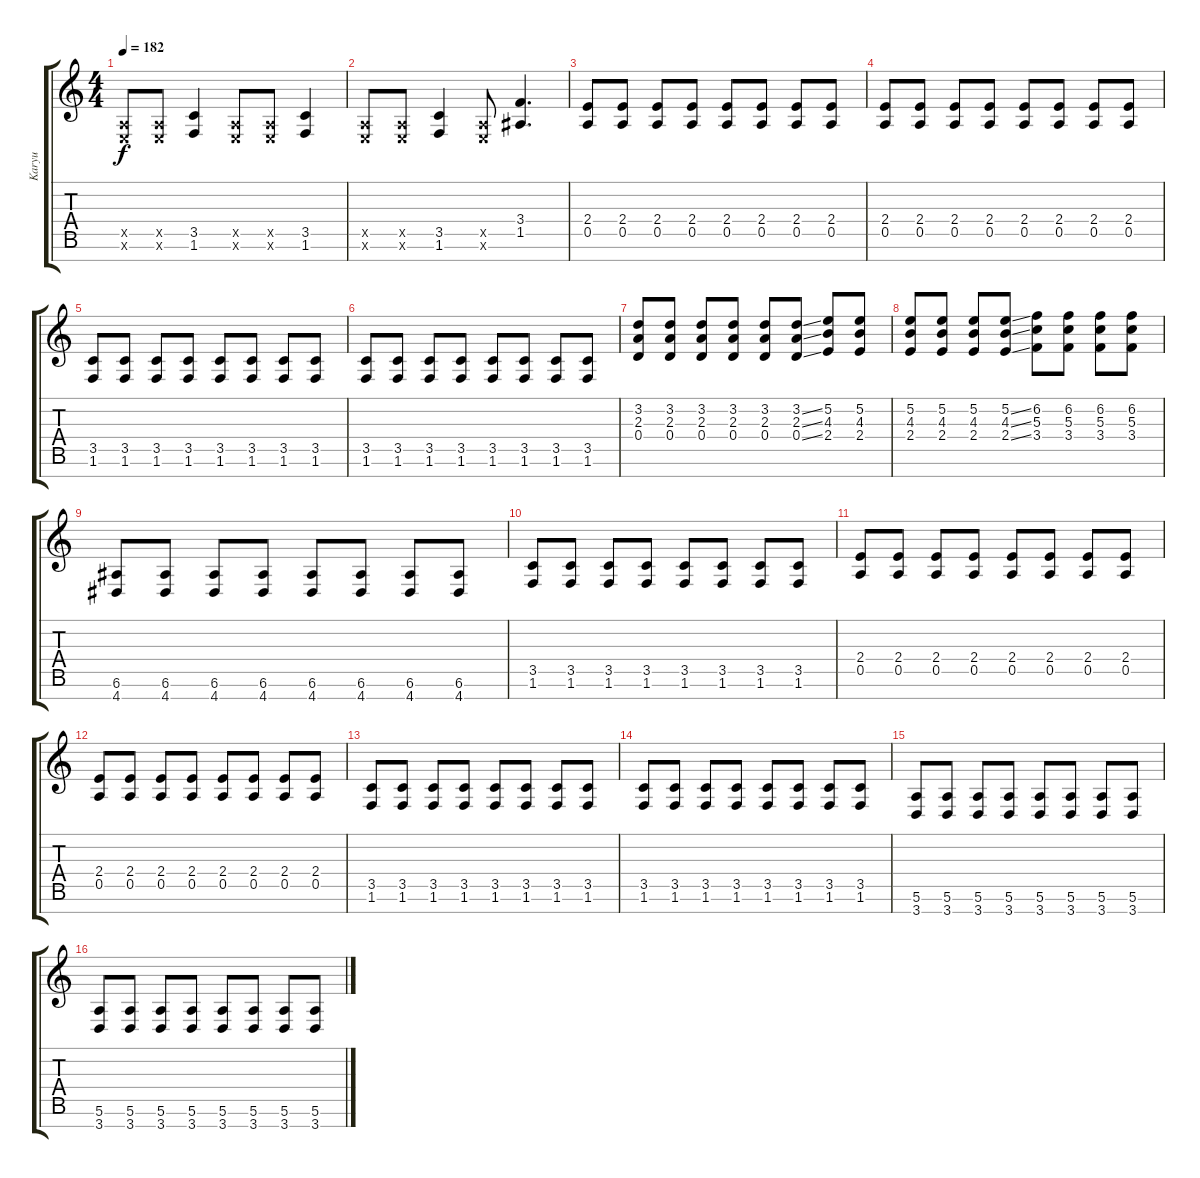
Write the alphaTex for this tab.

\track ("Karyu" "Karyu") {instrument overdrivenguitar}
\staff {score tabs}
\tuning (E4 B3 G3 D3 A2 E2 B1) {hide}
\ts (4 4)
\tempo 182
\clef g2
\ks c
(0.5{x} 0.6{x}).8{dy f} (0.5{x} 0.6{x}).8 (3.5 1.6).4 (0.5{x} 0.6{x}).8 (0.5{x} 0.6{x}).8 (3.5 1.6).4 |
(0.5{x} 0.6{x}).8 (0.5{x} 0.6{x}).8 (3.5 1.6).4 (0.5{x} 0.6{x}).8 (3.4 1.5).4{d} |
(2.4 0.5).8 (2.4 0.5).8 (2.4 0.5).8 (2.4 0.5).8 (2.4 0.5).8 (2.4 0.5).8 (2.4 0.5).8 (2.4 0.5).8 |
(2.4 0.5).8 (2.4 0.5).8 (2.4 0.5).8 (2.4 0.5).8 (2.4 0.5).8 (2.4 0.5).8 (2.4 0.5).8 (2.4 0.5).8 |
(3.5 1.6).8 (3.5 1.6).8 (3.5 1.6).8 (3.5 1.6).8 (3.5 1.6).8 (3.5 1.6).8 (3.5 1.6).8 (3.5 1.6).8 |
(3.5 1.6).8 (3.5 1.6).8 (3.5 1.6).8 (3.5 1.6).8 (3.5 1.6).8 (3.5 1.6).8 (3.5 1.6).8 (3.5 1.6).8 |
(3.2 2.3 0.4).8 (3.2 2.3 0.4).8 (3.2 2.3 0.4).8 (3.2 2.3 0.4).8 (3.2 2.3 0.4).8 (3.2{ss} 2.3{ss} 0.4{ss}).8 (5.2 4.3 2.4).8 (5.2 4.3 2.4).8 |
(5.2 4.3 2.4).8 (5.2 4.3 2.4).8 (5.2 4.3 2.4).8 (5.2{ss} 4.3{ss} 2.4{ss}).8 (6.2 5.3 3.4).8 (6.2 5.3 3.4).8 (6.2 5.3 3.4).8 (6.2 5.3 3.4).8 |
(6.6 4.7).8 (6.6 4.7).8 (6.6 4.7).8 (6.6 4.7).8 (6.6 4.7).8 (6.6 4.7).8 (6.6 4.7).8 (6.6 4.7).8 |
(3.5 1.6).8 (3.5 1.6).8 (3.5 1.6).8 (3.5 1.6).8 (3.5 1.6).8 (3.5 1.6).8 (3.5 1.6).8 (3.5 1.6).8 |
(2.4 0.5).8 (2.4 0.5).8 (2.4 0.5).8 (2.4 0.5).8 (2.4 0.5).8 (2.4 0.5).8 (2.4 0.5).8 (2.4 0.5).8 |
(2.4 0.5).8 (2.4 0.5).8 (2.4 0.5).8 (2.4 0.5).8 (2.4 0.5).8 (2.4 0.5).8 (2.4 0.5).8 (2.4 0.5).8 |
(3.5 1.6).8 (3.5 1.6).8 (3.5 1.6).8 (3.5 1.6).8 (3.5 1.6).8 (3.5 1.6).8 (3.5 1.6).8 (3.5 1.6).8 |
(3.5 1.6).8 (3.5 1.6).8 (3.5 1.6).8 (3.5 1.6).8 (3.5 1.6).8 (3.5 1.6).8 (3.5 1.6).8 (3.5 1.6).8 |
(5.6 3.7).8 (5.6 3.7).8 (5.6 3.7).8 (5.6 3.7).8 (5.6 3.7).8 (5.6 3.7).8 (5.6 3.7).8 (5.6 3.7).8 |
(5.6 3.7).8 (5.6 3.7).8 (5.6 3.7).8 (5.6 3.7).8 (5.6 3.7).8 (5.6 3.7).8 (5.6 3.7).8 (5.6 3.7).8
